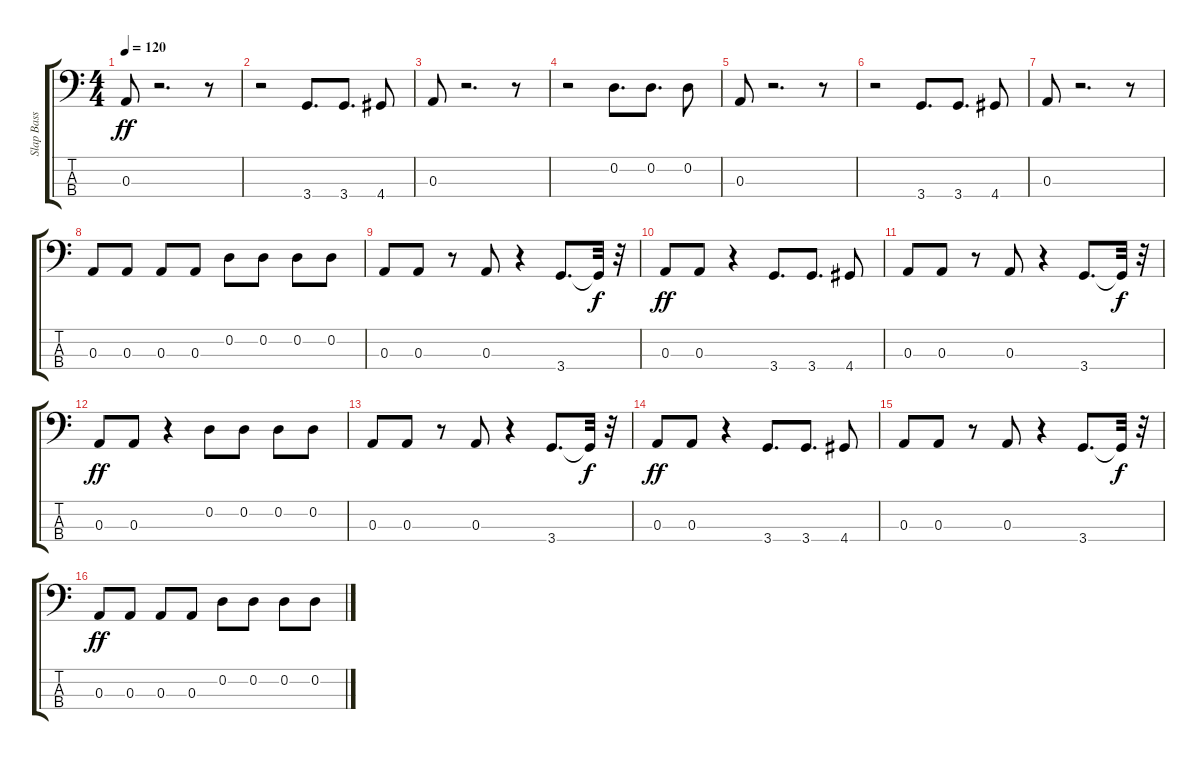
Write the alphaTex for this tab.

\track ("Slap Bass" "Slap Bass") {instrument slapbass1}
\staff {score tabs}
\tuning (G2 D2 A1 E1) {hide}
\ts (4 4)
\tempo 120
\clef f4
\ks c
0.3.8{dy ff} r.2{d} r.8 |
r.2 3.4.8{d} 3.4.8{d} 4.4.8 |
0.3.8 r.2{d} r.8 |
r.2 0.2.8{d} 0.2.8{d} 0.2.8 |
0.3.8 r.2{d} r.8 |
r.2 3.4.8{d} 3.4.8{d} 4.4.8 |
0.3.8 r.2{d} r.8 |
0.3.8 0.3.8 0.3.8 0.3.8 0.2.8 0.2.8 0.2.8 0.2.8 |
0.3.8 0.3.8 r.8 0.3.8 r.4 3.4.8{d} 3.4{t}.32{dy f} r.32 |
0.3.8{dy ff} 0.3.8 r.4 3.4.8{d} 3.4.8{d} 4.4.8 |
0.3.8 0.3.8 r.8 0.3.8 r.4 3.4.8{d} 3.4{t}.32{dy f} r.32 |
0.3.8{dy ff} 0.3.8 r.4 0.2.8 0.2.8 0.2.8 0.2.8 |
0.3.8 0.3.8 r.8 0.3.8 r.4 3.4.8{d} 3.4{t}.32{dy f} r.32 |
0.3.8{dy ff} 0.3.8 r.4 3.4.8{d} 3.4.8{d} 4.4.8 |
0.3.8 0.3.8 r.8 0.3.8 r.4 3.4.8{d} 3.4{t}.32{dy f} r.32 |
0.3.8{dy ff} 0.3.8 0.3.8 0.3.8 0.2.8 0.2.8 0.2.8 0.2.8
